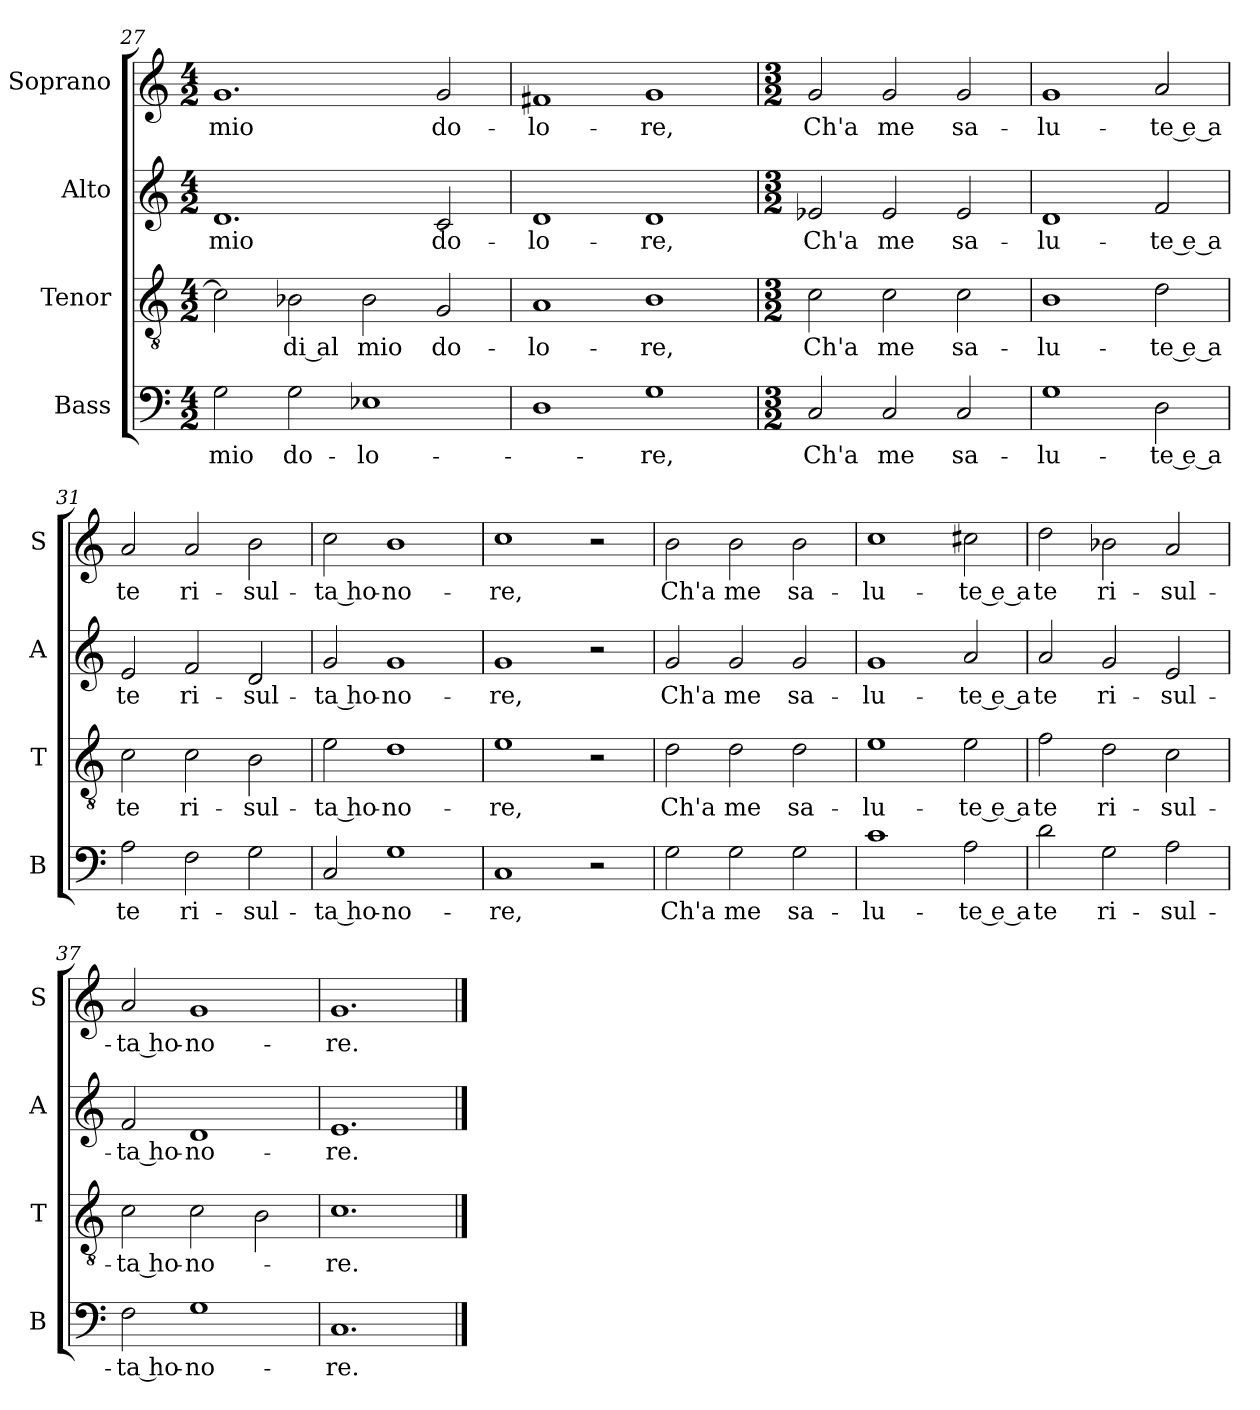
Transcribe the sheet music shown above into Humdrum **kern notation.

**kern	**text	**kern	**text	**kern	**text	**kern	**text
*part4	*part4	*part3	*part3	*part2	*part2	*part1	*part1
*staff4	*staff4	*staff3	*staff3	*staff2	*staff2	*staff1	*staff1
*I"Bass	*	*I"Tenor	*	*I"Alto	*	*I"Soprano	*
*I'B	*	*I'T	*	*I'A	*	*I'S	*
*clefF4	*	*clefGv2	*	*clefG2	*	*clefG2	*
*k[]	*	*k[]	*	*k[]	*	*k[]	*
*C:	*	*C:	*	*C:	*	*C:	*
*M4/2	*	*M4/2	*	*M4/2	*	*M4/2	*
=27	=27	=27	=27	=27	=27	=27	=27
!	!LO:LY:b	!	!	!	!LO:LY:b	!	!LO:LY:b
2G\	mio	2c\]	.	1.d	mio	1.g	mio
!	!LO:LY:b	!	!LO:LY:b	!	!	!	!
2G\	do-	2B-X\	-di al	.	.	.	.
!	!LO:LY:b	!	!LO:LY:b	!	!	!	!
1E-X	-lo-	2B-\	mio	.	.	.	.
!	!	!	!LO:LY:b	!	!LO:LY:b	!	!LO:LY:b
.	.	2G/	do-	2c/	do-	2g/	do-
=28	=28	=28	=28	=28	=28	=28	=28
!	!	!	!LO:LY:b	!	!LO:LY:b	!	!LO:LY:b
1D	.	1A	-lo-	1d	-lo-	1f#X	-lo-
!	!LO:LY:b	!	!LO:LY:b	!	!LO:LY:b	!	!LO:LY:b
1G	-re,	1B	-re,	1d	-re,	1g	-re,
!!LO:LB:g=z
=29	=29	=29	=29	=29	=29	=29	=29
*M3/2	*	*M3/2	*	*M3/2	*	*M3/2	*
!	!LO:LY:b	!	!LO:LY:b	!	!LO:LY:b	!	!LO:LY:b
2C/	Ch'a	2c\	Ch'a	2e-X/	Ch'a	2g/	Ch'a
!	!LO:LY:b	!	!LO:LY:b	!	!LO:LY:b	!	!LO:LY:b
2C/	me	2c\	me	2e-/	me	2g/	me
!	!LO:LY:b	!	!LO:LY:b	!	!LO:LY:b	!	!LO:LY:b
2C/	sa-	2c\	sa-	2e-/	sa-	2g/	sa-
=30	=30	=30	=30	=30	=30	=30	=30
!	!LO:LY:b	!	!LO:LY:b	!	!LO:LY:b	!	!LO:LY:b
1G	-lu-	1B	-lu-	1d	-lu-	1g	-lu-
!	!LO:LY:b	!	!LO:LY:b	!	!LO:LY:b	!	!LO:LY:b
2D\	-te e a	2d\	-te e a	2f/	-te e a	2a/	-te e a
=31	=31	=31	=31	=31	=31	=31	=31
!	!LO:LY:b	!	!LO:LY:b	!	!LO:LY:b	!	!LO:LY:b
2A\	te	2c\	te	2e/	te	2a/	te
!	!LO:LY:b	!	!LO:LY:b	!	!LO:LY:b	!	!LO:LY:b
2F\	ri-	2c\	ri-	2f/	ri-	2a/	ri-
!	!LO:LY:b	!	!LO:LY:b	!	!LO:LY:b	!	!LO:LY:b
2G\	-sul-	2B\	-sul-	2d/	-sul-	2b\	-sul-
=32	=32	=32	=32	=32	=32	=32	=32
!	!LO:LY:b	!	!LO:LY:b	!	!LO:LY:b	!	!LO:LY:b
2C/	-ta ho-	2e\	-ta ho-	2g/	-ta ho-	2cc\	-ta ho-
!	!LO:LY:b	!	!LO:LY:b	!	!LO:LY:b	!	!LO:LY:b
1G	-no-	1d	-no-	1g	-no-	1b	-no-
=33	=33	=33	=33	=33	=33	=33	=33
!	!LO:LY:b	!	!LO:LY:b	!	!LO:LY:b	!	!LO:LY:b
1C	-re,	1e	-re,	1g	-re,	1cc	-re,
2r	.	2r	.	2r	.	2r	.
=34	=34	=34	=34	=34	=34	=34	=34
!	!LO:LY:b	!	!LO:LY:b	!	!LO:LY:b	!	!LO:LY:b
2G\	Ch'a	2d\	Ch'a	2g/	Ch'a	2b\	Ch'a
!	!LO:LY:b	!	!LO:LY:b	!	!LO:LY:b	!	!LO:LY:b
2G\	me	2d\	me	2g/	me	2b\	me
!	!LO:LY:b	!	!LO:LY:b	!	!LO:LY:b	!	!LO:LY:b
2G\	sa-	2d\	sa-	2g/	sa-	2b\	sa-
!!LO:LB:g=z
=35	=35	=35	=35	=35	=35	=35	=35
!	!LO:LY:b	!	!LO:LY:b	!	!LO:LY:b	!	!LO:LY:b
1c	-lu-	1e	-lu-	1g	-lu-	1cc	-lu-
!	!LO:LY:b	!	!LO:LY:b	!	!LO:LY:b	!	!LO:LY:b
2A\	-te e a	2e\	-te e a	2a/	-te e a	2cc#X\	-te e a
=36	=36	=36	=36	=36	=36	=36	=36
!	!LO:LY:b	!	!LO:LY:b	!	!LO:LY:b	!	!LO:LY:b
2d\	te	2f\	te	2a/	te	2dd\	te
!	!LO:LY:b	!	!LO:LY:b	!	!LO:LY:b	!	!LO:LY:b
2G\	ri-	2d\	ri-	2g/	ri-	2b-X\	ri-
!	!LO:LY:b	!	!LO:LY:b	!	!LO:LY:b	!	!LO:LY:b
2A\	-sul-	2c\	-sul-	2e/	-sul-	2a/	-sul-
=37	=37	=37	=37	=37	=37	=37	=37
!	!LO:LY:b	!	!LO:LY:b	!	!LO:LY:b	!	!LO:LY:b
2F\	-ta ho-	2c\	-ta ho-	2f/	-ta ho-	2a/	-ta ho-
!	!LO:LY:b	!	!LO:LY:b	!	!LO:LY:b	!	!LO:LY:b
1G	-no-	2c\	-no-	1d	-no-	1g	-no-
.	.	2B\	.	.	.	.	.
=38	=38	=38	=38	=38	=38	=38	=38
!	!LO:LY:b	!	!LO:LY:b	!	!LO:LY:b	!	!LO:LY:b
1.C	-re.	1.c	-re.	1.e	-re.	1.g	-re.
==	==	==	==	==	==	==	==
*-	*-	*-	*-	*-	*-	*-	*-
